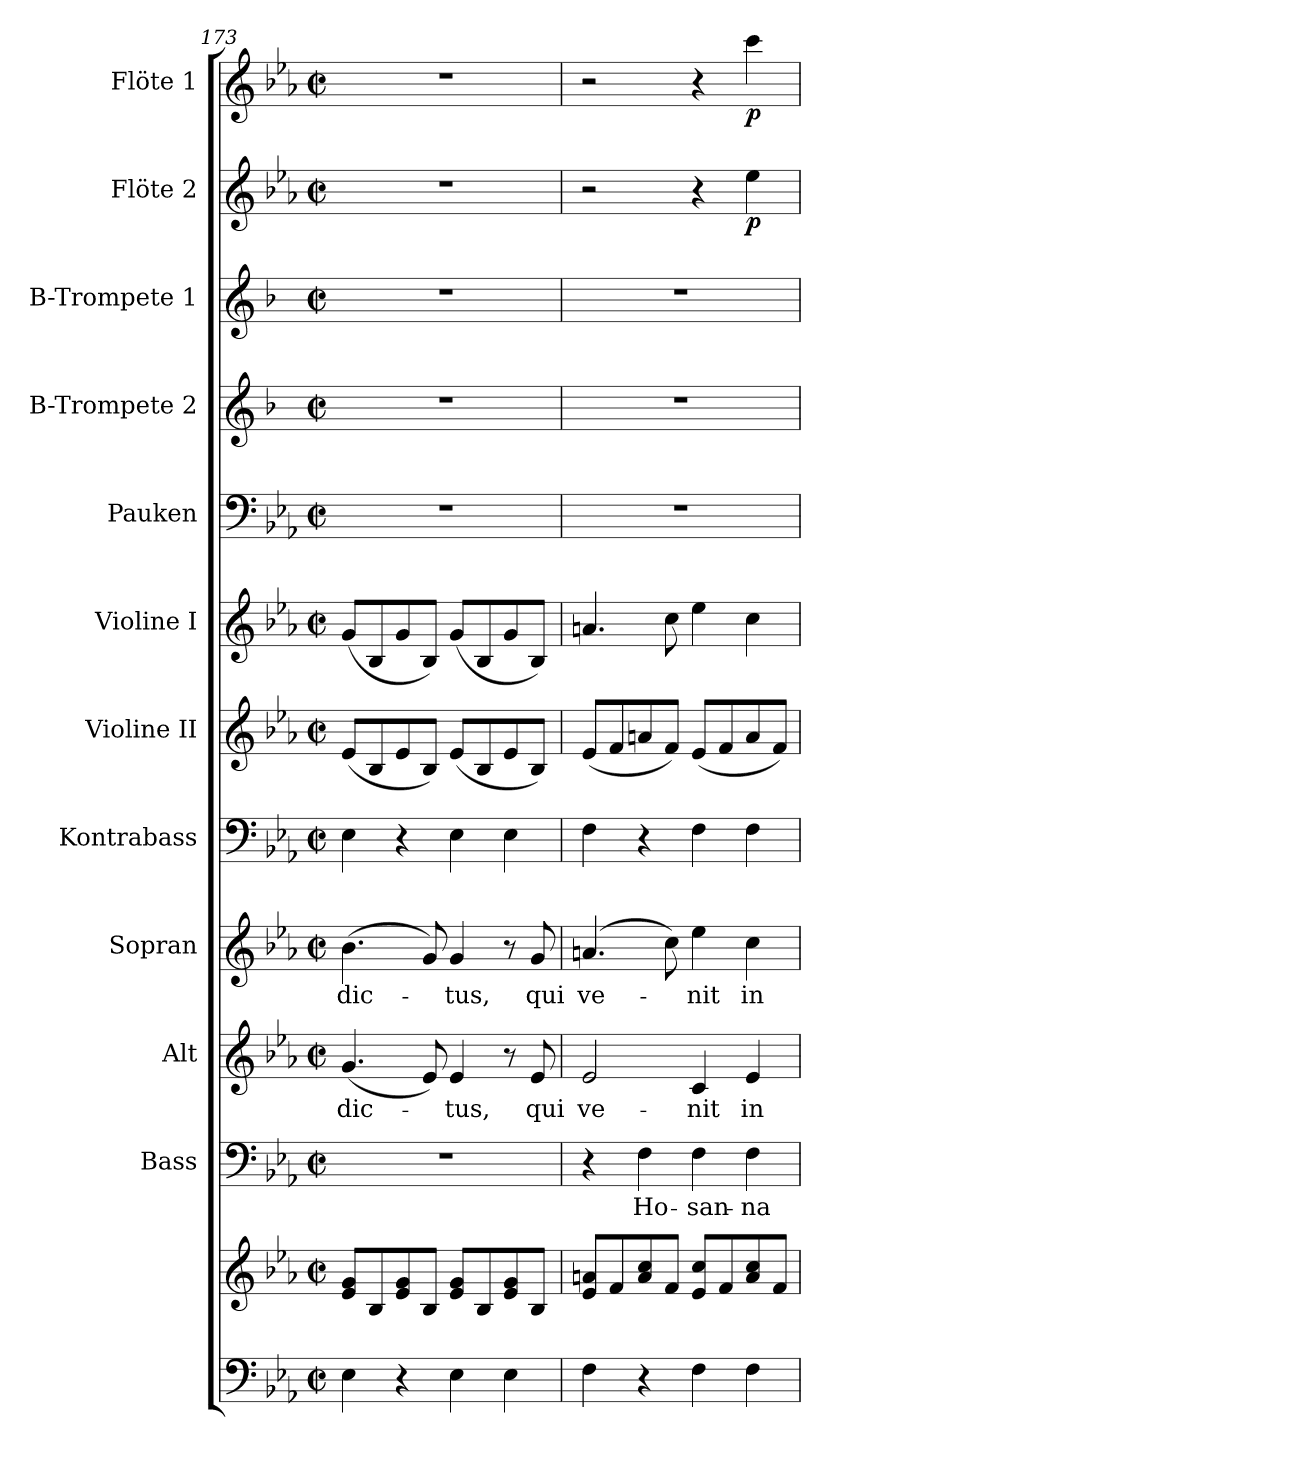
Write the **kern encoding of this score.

**kern	**kern	**kern	**text	**kern	**text	**kern	**text	**kern	**kern	**kern	**kern	**kern	**kern	**kern	**dynam	**kern	**dynam
*part12	*part12	*part11	*part11	*part10	*part10	*part9	*part9	*part8	*part7	*part6	*part5	*part4	*part3	*part2	*part2	*part1	*part1
*staff13	*staff12	*staff11	*staff11	*staff10	*staff10	*staff9	*staff9	*staff8	*staff7	*staff6	*staff5	*staff4	*staff3	*staff2	*staff2	*staff1	*staff1
*	*	*I"Bass	*	*I"Alt	*	*I"Sopran	*	*I"Kontrabass	*I"Violine II	*I"Violine I	*I"Pauken	*I"B-Trompete 2	*I"B-Trompete 1	*I"Flöte 2	*	*I"Flöte 1	*
*	*	*I'B.	*	*I'A.	*	*I'S.	*	*I'Kb.	*I'Vl. II	*I'Vl. I	*I'Pk.	*I'B Trp. 2	*I'B Trp. 1	*I'Fl. 2	*	*I'Fl. 1	*
!!LO:PB:g=z
*clefF4	*clefG2	*clefF4	*	*clefG2	*	*clefG2	*	*clefF4	*clefG2	*clefG2	*clefF4	*clefG2	*clefG2	*clefG2	*	*clefG2	*
*	*	*	*	*	*	*	*	*ITrd7c12	*	*	*	*ITrd1c2	*ITrd1c2	*	*	*	*
*k[b-e-a-]	*k[b-e-a-]	*k[b-e-a-]	*	*k[b-e-a-]	*	*k[b-e-a-]	*	*k[b-e-a-]	*k[b-e-a-]	*k[b-e-a-]	*k[b-e-a-]	*k[b-e-a-]	*k[b-e-a-]	*k[b-e-a-]	*	*k[b-e-a-]	*
*E-:	*E-:	*E-:	*	*E-:	*	*E-:	*	*E-:	*E-:	*E-:	*E-:	*E-:	*E-:	*E-:	*	*E-:	*
*M2/2	*M2/2	*M2/2	*	*M2/2	*	*M2/2	*	*M2/2	*M2/2	*M2/2	*M2/2	*M2/2	*M2/2	*M2/2	*	*M2/2	*
*met(c|)	*met(c|)	*met(c|)	*	*met(c|)	*	*met(c|)	*	*met(c|)	*met(c|)	*met(c|)	*met(c|)	*met(c|)	*met(c|)	*met(c|)	*	*met(c|)	*
=173	=173	=173	=173	=173	=173	=173	=173	=173	=173	=173	=173	=173	=173	=173	=173	=173	=173
!	!	!	!	!	!LO:LY:b	!	!LO:LY:b	!	!	!	!	!	!	!	!	!	!
4E-\	8e-/ 8g/L	1r	.	(<4.g/	-dic-	(>4.b-\	-dic-	4EE-\	(<8e-/L	(<8g/L	1r	1r	1r	1r	.	1r	.
.	8B-/	.	.	.	.	.	.	.	8B-/	8B-/	.	.	.	.	.	.	.
4r	8e-/ 8g/	.	.	.	.	.	.	4r	8e-/	8g/	.	.	.	.	.	.	.
.	8B-/J	.	.	8e-/)	.	8g/)	.	.	8B-/J)	8B-/J)	.	.	.	.	.	.	.
!	!	!	!	!	!LO:LY:b	!	!LO:LY:b	!	!	!	!	!	!	!	!	!	!
4E-\	8e-/ 8g/L	.	.	4e-/	-tus,	4g/	-tus,	4EE-\	(<8e-/L	(<8g/L	.	.	.	.	.	.	.
.	8B-/	.	.	.	.	.	.	.	8B-/	8B-/	.	.	.	.	.	.	.
4E-\	8e-/ 8g/	.	.	8r	.	8r	.	4EE-\	8e-/	8g/	.	.	.	.	.	.	.
!	!	!	!	!	!LO:LY:b	!	!LO:LY:b	!	!	!	!	!	!	!	!	!	!
.	8B-/J	.	.	8e-/	qui	8g/	qui	.	8B-/J)	8B-/J)	.	.	.	.	.	.	.
=174	=174	=174	=174	=174	=174	=174	=174	=174	=174	=174	=174	=174	=174	=174	=174	=174	=174
!	!	!	!	!	!LO:LY:b	!	!LO:LY:b	!	!	!	!	!	!	!	!	!	!
4F\	8e-/ 8an/L	4r	.	2e-/	ve-	(4.an/	ve-	4FF\	(<8e-/L	4.an/	1r	1r	1r	2r	.	2r	.
.	8f/	.	.	.	.	.	.	.	8f/	.	.	.	.	.	.	.	.
!	!	!	!LO:LY:b	!	!	!	!	!	!	!	!	!	!	!	!	!	!
4r	8a/ 8cc/	4F\	Ho-	.	.	.	.	4r	8an/	.	.	.	.	.	.	.	.
.	8f/J	.	.	.	.	8cc\)	.	.	8f/J)	8cc\	.	.	.	.	.	.	.
!	!	!	!LO:LY:b	!	!LO:LY:b	!	!LO:LY:b	!	!	!	!	!	!	!	!	!	!
4F\	8e-/ 8cc/L	4F\	-san-	4c/	-nit	4ee-\	-nit	4FF\	(<8e-/L	4ee-\	.	.	.	4r	.	4r	.
.	8f/	.	.	.	.	.	.	.	8f/	.	.	.	.	.	.	.	.
!	!	!	!LO:LY:b	!	!LO:LY:b	!	!LO:LY:b	!	!	!	!	!	!	!	!LO:DY:b	!	!LO:DY:b
4F\	8a/ 8cc/	4F\	-na	4e-/	in	4cc\	in	4FF\	8a/	4cc\	.	.	.	4ee-\	p	4ccc\	p
.	8f/J	.	.	.	.	.	.	.	8f/J)	.	.	.	.	.	.	.	.
=	=	=	=	=	=	=	=	=	=	=	=	=	=	=	=	=	=
*-	*-	*-	*-	*-	*-	*-	*-	*-	*-	*-	*-	*-	*-	*-	*-	*-	*-
